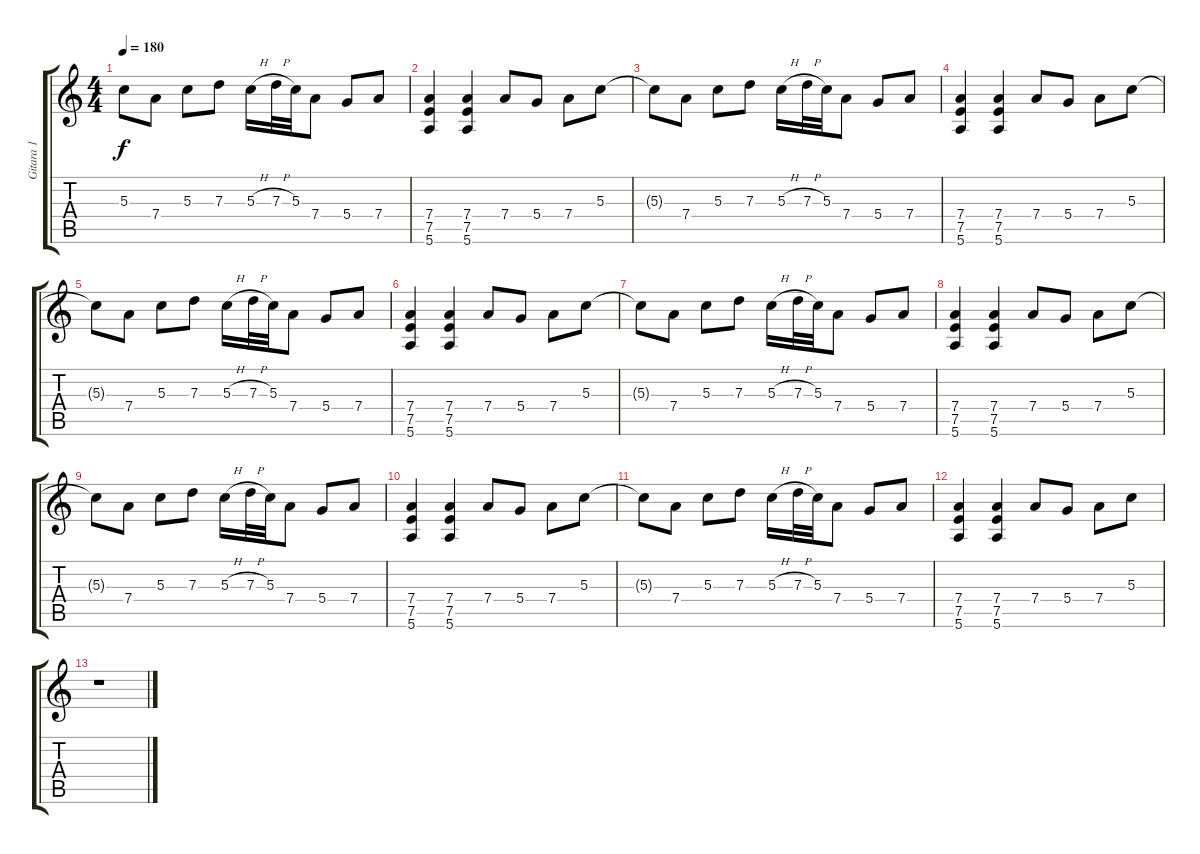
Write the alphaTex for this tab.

\track ("Gitara 1" "Gitara 1") {instrument distortionguitar}
\staff {score tabs}
\tuning (E4 B3 G3 D3 A2 E2) {hide}
\ts (4 4)
\tempo 180
\clef g2
\ks c
5.3{t}.8{dy f} 7.4.8 5.3.8 7.3.8 5.3{h}.16 7.3{h}.32 5.3.32 7.4.8 5.4.8 7.4.8 |
(7.4 7.5 5.6).4 (7.4 7.5 5.6).4 7.4.8 5.4.8 7.4.8 5.3.8 |
5.3{t}.8 7.4.8 5.3.8 7.3.8 5.3{h}.16 7.3{h}.32 5.3.32 7.4.8 5.4.8 7.4.8 |
(7.4 7.5 5.6).4 (7.4 7.5 5.6).4 7.4.8 5.4.8 7.4.8 5.3.8 |
5.3{t}.8 7.4.8 5.3.8 7.3.8 5.3{h}.16 7.3{h}.32 5.3.32 7.4.8 5.4.8 7.4.8 |
(7.4 7.5 5.6).4 (7.4 7.5 5.6).4 7.4.8 5.4.8 7.4.8 5.3.8 |
5.3{t}.8 7.4.8 5.3.8 7.3.8 5.3{h}.16 7.3{h}.32 5.3.32 7.4.8 5.4.8 7.4.8 |
(7.4 7.5 5.6).4 (7.4 7.5 5.6).4 7.4.8 5.4.8 7.4.8 5.3.8 |
5.3{t}.8 7.4.8 5.3.8 7.3.8 5.3{h}.16 7.3{h}.32 5.3.32 7.4.8 5.4.8 7.4.8 |
(7.4 7.5 5.6).4 (7.4 7.5 5.6).4 7.4.8 5.4.8 7.4.8 5.3.8 |
5.3{t}.8 7.4.8 5.3.8 7.3.8 5.3{h}.16 7.3{h}.32 5.3.32 7.4.8 5.4.8 7.4.8 |
(7.4 7.5 5.6).4 (7.4 7.5 5.6).4 7.4.8 5.4.8 7.4.8 5.3.8 |
r.1
